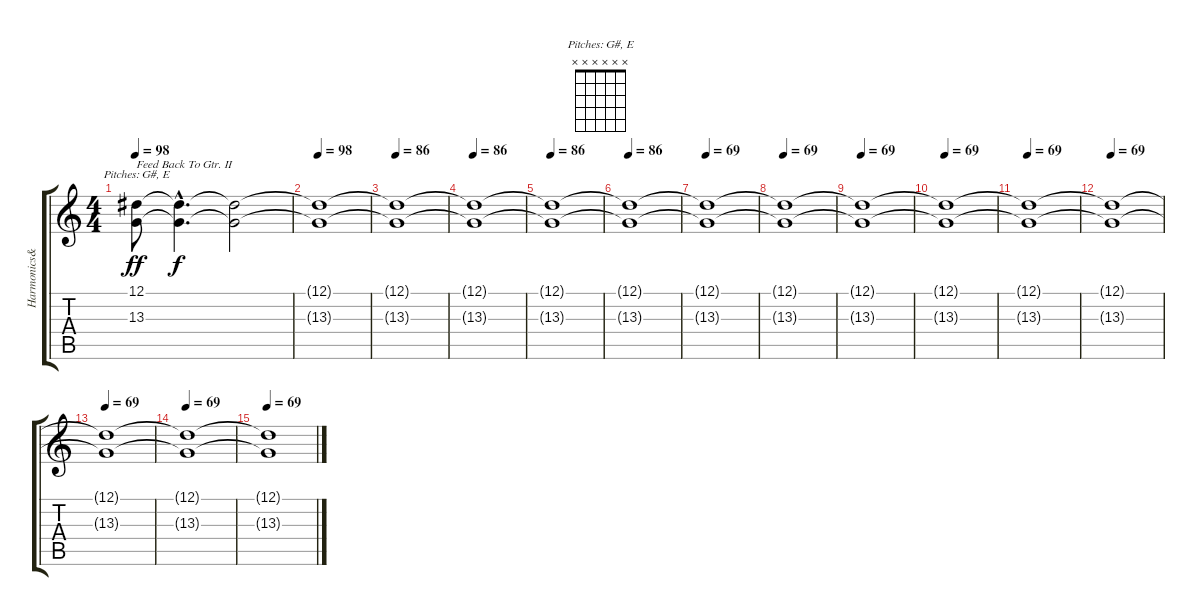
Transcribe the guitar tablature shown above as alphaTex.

\track ("Harmonics&Voice" "Harmonics&") {instrument lead6voice}
\staff {score tabs}
\tuning (Eb4 Bb3 Gb3 Db3 Ab2 Eb2) {hide}
\chord ("Pitches: G#, E" x x x x x x) {firstfret 0}
\ts (4 4)
\tempo 98
\clef g2
\ks c
(12.1 13.3).8{ch "Pitches: G#, E" txt "Feed Back To Gtr. II" dy ff volume 0 instrument overdrivenguitar} (12.1{hac t} 13.3{hac t}).4{d dy f volume 16} (12.1{t} 13.3{t}).2 |
\tempo 98
(12.1{t} 13.3{t}).1 |
\tempo 86
(12.1{t} 13.3{t}).1 |
\tempo 86
(12.1{t} 13.3{t}).1 |
\tempo 86
(12.1{t} 13.3{t}).1 |
\tempo 86
(12.1{t} 13.3{t}).1 |
\tempo 69
(12.1{t} 13.3{t}).1 |
\tempo 69
(12.1{t} 13.3{t}).1 |
\tempo 69
(12.1{t} 13.3{t}).1 |
\tempo 69
(12.1{t} 13.3{t}).1{volume 0} |
\tempo 69
(12.1{t} 13.3{t}).1 |
\tempo 69
(12.1{t} 13.3{t}).1 |
\tempo 69
(12.1{t} 13.3{t}).1 |
\tempo 69
(12.1{t} 13.3{t}).1 |
\tempo 69
(12.1{t} 13.3{t}).1
